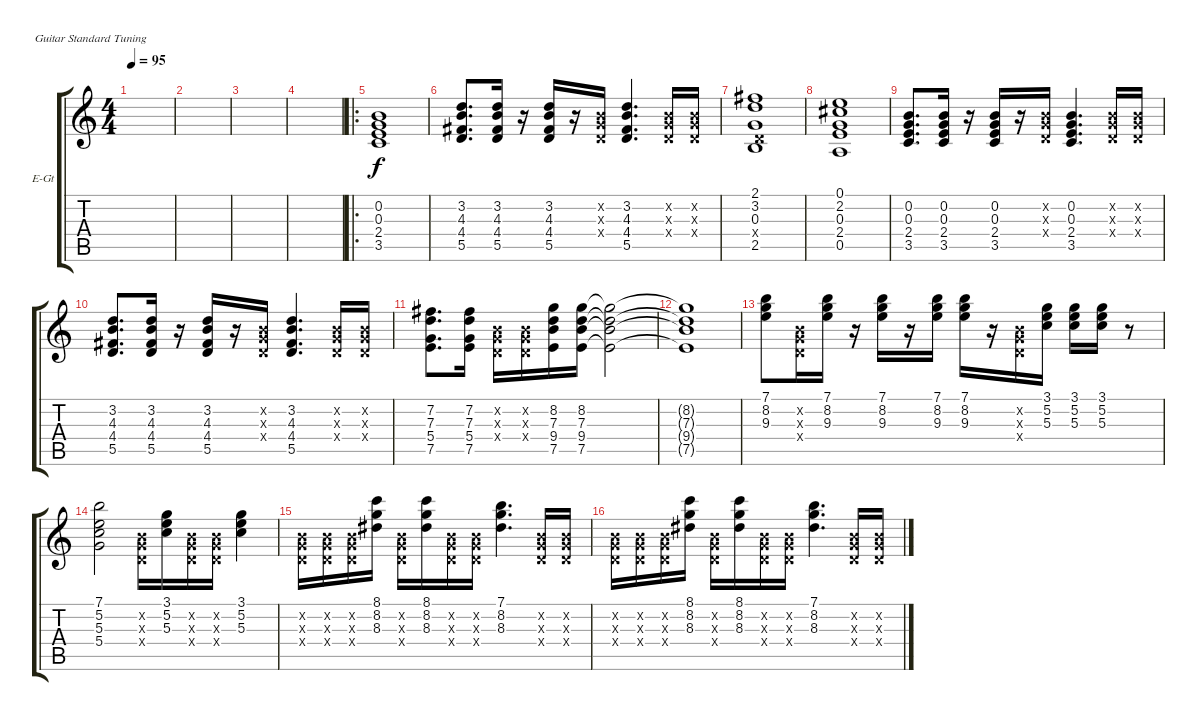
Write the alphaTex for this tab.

\defaultSystemsLayout 4
\bracketExtendMode groupsimilarinstruments
\firstSystemTrackNameOrientation horizontal
\otherSystemsTrackNameOrientation horizontal
\track ("Guitare rythmique " "E-Gt") {instrument electricguitarclean}
\staff {score tabs}
\tuning (E4 B3 G3 D3 A2 E2)
\ts (4 4)
\tempo 95
\clef g2
\scale
0.485477
\ks c
|
\scale
0.257261 |
\scale
0.257261 |
\scale
0.313131 |
\ro
\scale
0.373737 (3.5 2.4 0.3 0.2).1 |
\scale
0.313131 (3.2 4.3 4.4 5.5).8{d} (3.2 4.3 4.4 5.5).16 r.16 (3.2 4.3 4.4 5.5).16 r.16 (0.3{x} 0.2{x} 0.4{x}).16 (3.2 4.3 4.4 5.5).4{d} (0.3{x} 0.2{x} 0.4{x}).16 (0.4{x} 0.3{x} 0.2{x}).16 |
\scale
0.333333 (2.5 0.3 3.2 2.1 0.4{x}).1 |
\scale
0.333333 (2.4 0.3 2.2 0.5 0.1).1 |
(0.2 0.3 2.4 3.5).8{d} (0.2 0.3 2.4 3.5).16 r.16 (0.2 0.3 2.4 3.5).16 r.16 (0.3{x} 0.2{x} 0.4{x}).16 (0.2 0.3 2.4 3.5).4{d} (0.3{x} 0.2{x} 0.4{x}).16 (0.4{x} 0.3{x} 0.2{x}).16 |
\scale
0.333333 (3.2 4.3 4.4 5.5).8{d} (3.2 4.3 4.4 5.5).16 r.16 (3.2 4.3 4.4 5.5).16 r.16 (0.3{x} 0.2{x} 0.4{x}).16 (3.2 4.3 4.4 5.5).4{d} (0.3{x} 0.2{x} 0.4{x}).16 (0.4{x} 0.3{x} 0.2{x}).16 |
\scale
0.333333 (7.2 7.3 5.4 7.5).8{d} (7.2 7.3 5.4 7.5).16 (0.4{x} 0.3{x} 0.2{x}).16 (0.2{x} 0.3{x} 0.4{x}).16 (7.5 9.4 7.3 8.2).16 (7.5 9.4 7.3 8.2).16 (7.5{t} 9.4{t} 7.3{t} 8.2{t}).2 |
\scale
0.333333 (7.5{t} 9.4{t} 7.3{t} 8.2{t}).1 |
\scale
0.333333 (7.1 8.2 9.3).8 (0.4{x} 0.3{x} 0.2{x}).16 (7.1 8.2 9.3).16 r.16 (7.1 8.2 9.3).16 r.16 (9.3 8.2 7.1).16 (7.1 8.2 9.3).16 r.16 (0.3{x} 0.2{x} 0.4{x}).16 (5.2 5.3 3.1).16 (5.2 5.3 3.1).16 (5.2 5.3 3.1).16 r.8 |
\scale
0.333333 (5.4 5.3 5.2 7.1).2 (0.4{x} 0.3{x} 0.2{x}).16 (3.1 5.2 5.3).16 (0.3{x} 0.2{x} 0.4{x}).16 (0.4{x} 0.3{x} 0.2{x}).16 (3.1 5.2 5.3).4 |
\scale
0.333333 (0.4{x} 0.3{x} 0.2{x}).16 (0.4{x} 0.3{x} 0.2{x}).16 (0.4{x} 0.3{x} 0.2{x}).16 (8.3 8.2 8.1).16 (0.4{x} 0.3{x} 0.2{x}).16 (8.3 8.2 8.1).16 (0.4{x} 0.3{x} 0.2{x}).16 (0.4{x} 0.3{x} 0.2{x}).16 (8.3 8.2 7.1).4{d} (0.4{x} 0.3{x} 0.2{x}).16 (0.4{x} 0.3{x} 0.2{x}).16 |
\scale
0.333333 (0.4{x} 0.3{x} 0.2{x}).16 (0.4{x} 0.3{x} 0.2{x}).16 (0.4{x} 0.3{x} 0.2{x}).16 (8.3 8.2 8.1).16 (0.4{x} 0.3{x} 0.2{x}).16 (8.3 8.2 8.1).16 (0.4{x} 0.3{x} 0.2{x}).16 (0.4{x} 0.3{x} 0.2{x}).16 (8.3 8.2 7.1).4{d} (0.4{x} 0.3{x} 0.2{x}).16 (0.4{x} 0.3{x} 0.2{x}).16
